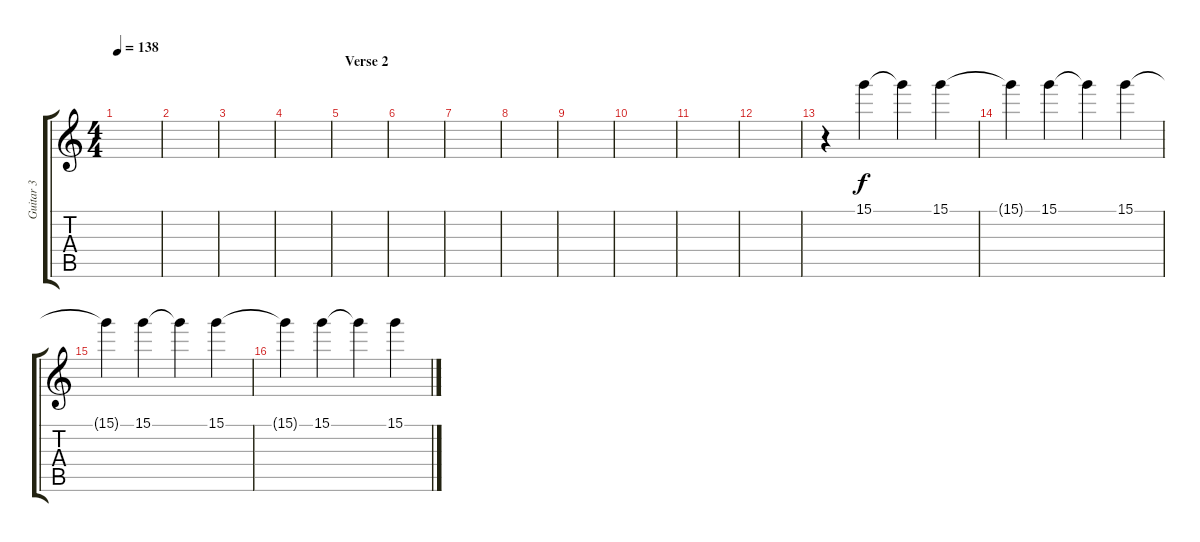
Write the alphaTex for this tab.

\track ("Guitar 3" "Guitar 3") {instrument electricguitarjazz}
\staff {score tabs}
\tuning (E4 B3 G3 D3 A2 E2) {hide}
\ts (4 4)
\tempo 138
\clef g2
\ks c
|
|
|
|
\section ("" "Verse 2")
|
|
|
|
|
|
|
|
r.4 15.1.4 15.1{t}.4 15.1.4 |
15.1{t}.4 15.1.4 15.1{t}.4 15.1.4 |
15.1{t}.4 15.1.4 15.1{t}.4 15.1.4 |
15.1{t}.4 15.1.4 15.1{t}.4 15.1.4
